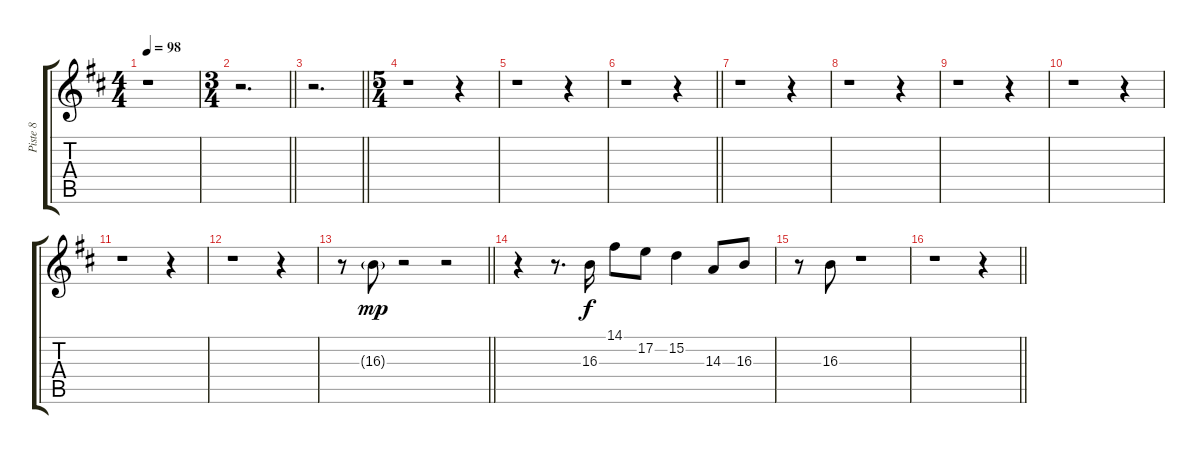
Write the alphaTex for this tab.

\track ("Piste 8" "Piste 8") {instrument brasssection}
\staff {score tabs}
\tuning (E4 B3 G3 D3 A2 E2) {hide}
\ts (4 4)
\tempo 98
\clef g2
\ks bminor
r.1{dy mp instrument brasssection} |
\ts (3 4)
\barLineRight lightlight
r.2{d} |
\barLineRight lightlight
r.2{d} |
\ts (5 4)
r.1 r.4 |
r.1 r.4 |
\barLineRight lightlight
r.1 r.4 |
r.1 r.4 |
r.1 r.4 |
r.1 r.4 |
r.1 r.4 |
r.1 r.4 |
r.1 r.4 |
\barLineRight lightlight
r.8{volume 11 balance 8 instrument brasssection} 16.3{g}.8 r.2 r.2 |
r.4{volume 12 balance 8 instrument brasssection} r.8{d} 16.3.16{dy f} 14.1.8 17.2.8 15.2.4 14.3.8 16.3.8 |
r.8 16.3.8 r.1 |
\barLineRight lightlight
r.1 r.4
